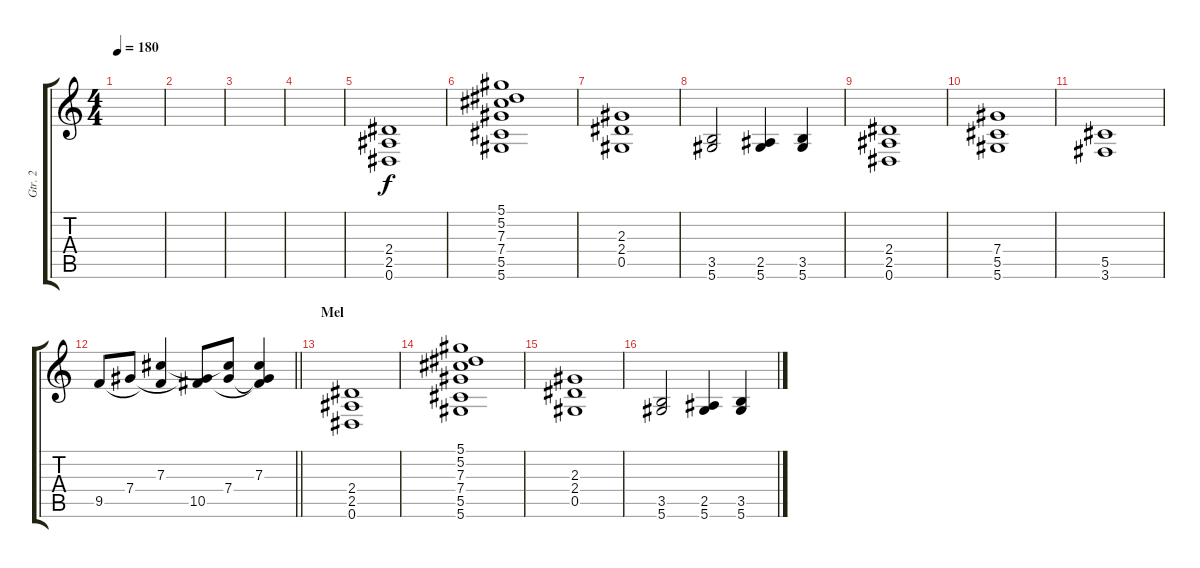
\track ("Gtr. 2" "Gtr. 2") {instrument distortionguitar}
\staff {score tabs}
\tuning (Eb4 Bb3 Gb3 Db3 Ab2 Eb2) {hide}
\ts (4 4)
\tempo 180
\clef g2
\ks c
|
|
|
|
(2.4 2.5 0.6).1 |
(5.1 5.2 7.3 7.4 5.5 5.6).1 |
(2.3 2.4 0.5).1 |
(3.5 5.6).2 (2.5 5.6).4 (3.5 5.6).4 |
(2.4 2.5 0.6).1 |
(7.4 5.5 5.6).1 |
(5.5 3.6).1 |
\barLineRight lightlight
9.5.8 7.4.8 (7.3 9.5{t}).4 (7.4{t} 10.5).8 (7.3{t} 7.4).8 (7.3 7.4{t} 10.5{t}).4 |
\section ("" "Mel")
(2.4 2.5 0.6).1 |
(5.1 5.2 7.3 7.4 5.5 5.6).1 |
(2.3 2.4 0.5).1 |
(3.5 5.6).2 (2.5 5.6).4 (3.5 5.6).4
